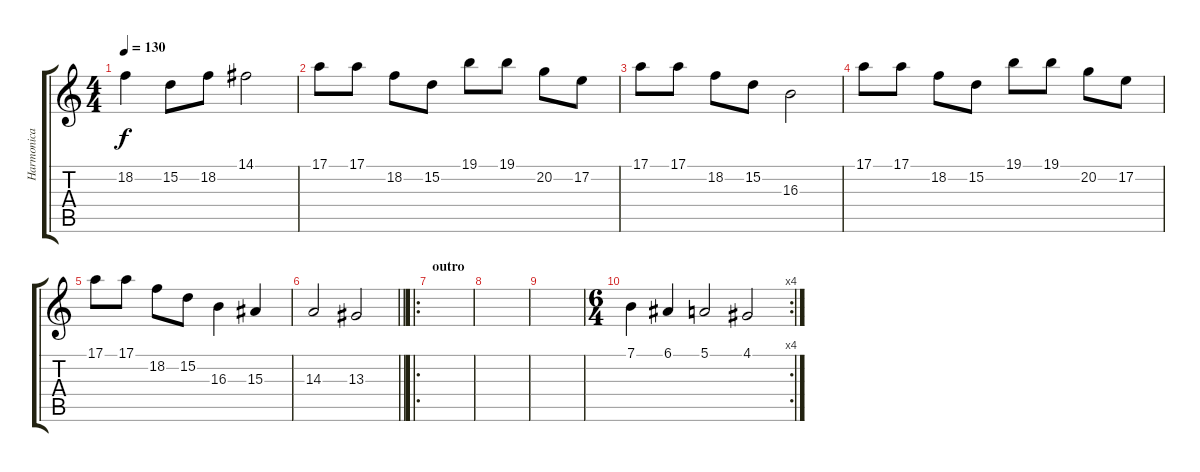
\track ("Harmonica" "Harmonica") {instrument harmonica}
\staff {score tabs}
\tuning (E4 B3 G3 D3 A2 E2) {hide}
\ts (4 4)
\tempo 130
\clef g2
\ks c
18.2.4{dy f} 15.2.8 18.2.8 14.1.2 |
17.1.8 17.1.8 18.2.8 15.2.8 19.1.8 19.1.8 20.2.8 17.2.8 |
17.1.8 17.1.8 18.2.8 15.2.8 16.3.2 |
17.1.8 17.1.8 18.2.8 15.2.8 19.1.8 19.1.8 20.2.8 17.2.8 |
17.1.8 17.1.8 18.2.8 15.2.8 16.3.4 15.3.4 |
\barLineRight lightlight
14.3.2 13.3.2 |
\ro
\section ("" "outro")
|
|
|
\rc 4
\ts (6 4)
7.1.4 6.1.4 5.1.2 4.1.2
